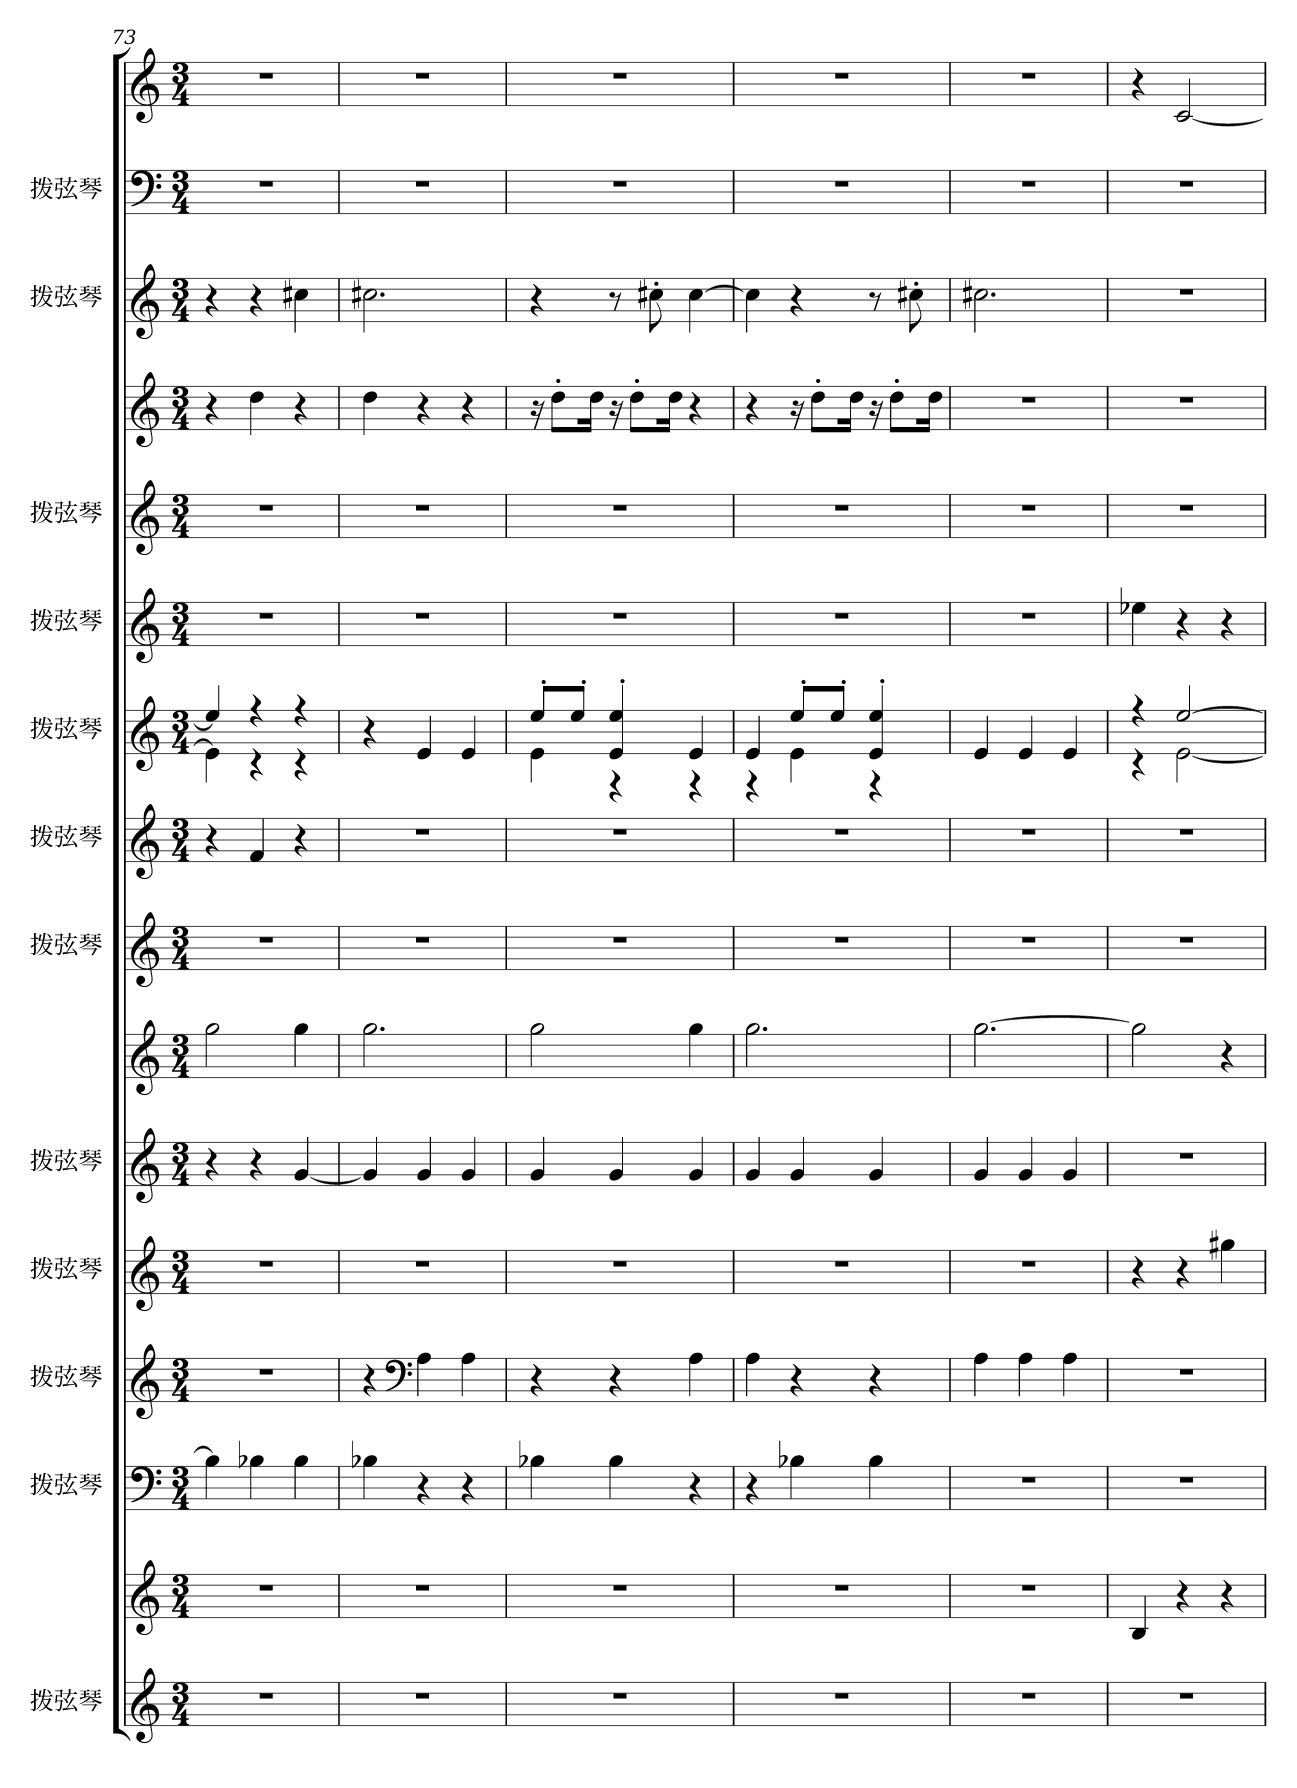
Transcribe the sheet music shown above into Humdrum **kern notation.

**kern	**kern	**kern	**kern	**kern	**kern	**kern	**kern	**kern	**kern	**kern	**kern	**kern	**kern	**kern	**kern
*part12	*part12	*part11	*part10	*part9	*part8	*part8	*part7	*part6	*part5	*part4	*part3	*part3	*part2	*part1	*part1
*staff16	*staff15	*staff14	*staff13	*staff12	*staff11	*staff10	*staff9	*staff8	*staff7	*staff6	*staff5	*staff4	*staff3	*staff2	*staff1
*I"拨弦琴	*	*I"拨弦琴	*I"拨弦琴	*I"拨弦琴	*I"拨弦琴	*	*I"拨弦琴	*I"拨弦琴	*I"拨弦琴	*I"拨弦琴	*I"拨弦琴	*	*I"拨弦琴	*I"拨弦琴	*
*clefG2	*clefG2	*clefF4	*clefG2	*clefG2	*clefG2	*clefG2	*clefG2	*clefG2	*clefG2	*clefG2	*clefG2	*clefG2	*clefG2	*clefF4	*clefG2
*k[]	*k[]	*k[]	*k[]	*k[]	*k[]	*k[]	*k[]	*k[]	*k[]	*k[]	*k[]	*k[]	*k[]	*k[]	*k[]
*M3/4	*M3/4	*M3/4	*M3/4	*M3/4	*M3/4	*M3/4	*M3/4	*M3/4	*M3/4	*M3/4	*M3/4	*M3/4	*M3/4	*M3/4	*M3/4
=73	=73	=73	=73	=73	=73	=73	=73	=73	=73	=73	=73	=73	=73	=73	=73
*	*	*	*	*	*	*	*	*	*^	*	*	*	*	*	*
2.r	2.r	4B-\]	2.r	2.r	4r	2gg\	2.r	4r	4ee/]	4e\]	2.r	2.r	4r	4r	2.r	2.r
.	.	4B-X\	.	.	4r	.	.	4f/	4r	4r	.	.	4dd\	4r	.	.
.	.	4B-\	.	.	[4g/	4gg\	.	4r	4r	4r	.	.	4r	4cc#X\	.	.
*	*	*	*	*	*	*	*	*	*v	*v	*	*	*	*	*	*
=74	=74	=74	=74	=74	=74	=74	=74	=74	=74	=74	=74	=74	=74	=74	=74
2.r	2.r	4B-X\	4r	2.r	4g/]	2.gg\	2.r	2.r	4r	2.r	2.r	4dd\	2.cc#X\	2.r	2.r
*	*	*	*clefF4	*	*	*	*	*	*	*	*	*	*	*	*
.	.	4r	4A\	.	4g/	.	.	.	4e/	.	.	4r	.	.	.
.	.	4r	4A\	.	4g/	.	.	.	4e/	.	.	4r	.	.	.
=75	=75	=75	=75	=75	=75	=75	=75	=75	=75	=75	=75	=75	=75	=75	=75
*	*	*	*	*	*	*	*	*	*^	*	*	*	*	*	*
2.r	2.r	4B-X\	4r	2.r	4g/	2gg\	2.r	2.r	8ee'/L	4e\	2.r	2.r	16r	4r	2.r	2.r
.	.	.	.	.	.	.	.	.	.	.	.	.	8dd'\L	.	.	.
.	.	.	.	.	.	.	.	.	8ee'/J	.	.	.	.	.	.	.
.	.	.	.	.	.	.	.	.	.	.	.	.	16dd\Jk	.	.	.
.	.	4B-\	4r	.	4g/	.	.	.	4e/' 4ee/'	4r	.	.	16r	8r	.	.
.	.	.	.	.	.	.	.	.	.	.	.	.	8dd'\L	.	.	.
.	.	.	.	.	.	.	.	.	.	.	.	.	.	8cc#X'\	.	.
.	.	.	.	.	.	.	.	.	.	.	.	.	16dd\Jk	.	.	.
.	.	4r	4A\	.	4g/	4gg\	.	.	4e/	4r	.	.	4r	[4cc#\	.	.
=76	=76	=76	=76	=76	=76	=76	=76	=76	=76	=76	=76	=76	=76	=76	=76	=76
2.r	2.r	4r	4A\	2.r	4g/	2.gg\	2.r	2.r	4e/	4r	2.r	2.r	4r	4cc#\]	2.r	2.r
.	.	4B-X\	4r	.	4g/	.	.	.	8ee'/L	4e\	.	.	16r	4r	.	.
.	.	.	.	.	.	.	.	.	.	.	.	.	8dd'\L	.	.	.
.	.	.	.	.	.	.	.	.	8ee'/J	.	.	.	.	.	.	.
.	.	.	.	.	.	.	.	.	.	.	.	.	16dd\Jk	.	.	.
.	.	4B-\	4r	.	4g/	.	.	.	4e/' 4ee/'	4r	.	.	16r	8r	.	.
.	.	.	.	.	.	.	.	.	.	.	.	.	8dd'\L	.	.	.
.	.	.	.	.	.	.	.	.	.	.	.	.	.	8cc#X'\	.	.
.	.	.	.	.	.	.	.	.	.	.	.	.	16dd\Jk	.	.	.
*	*	*	*	*	*	*	*	*	*v	*v	*	*	*	*	*	*
=77	=77	=77	=77	=77	=77	=77	=77	=77	=77	=77	=77	=77	=77	=77	=77
2.r	2.r	2.r	4A\	2.r	4g/	[2.gg\	2.r	2.r	4e/	2.r	2.r	2.r	2.cc#X\	2.r	2.r
.	.	.	4A\	.	4g/	.	.	.	4e/	.	.	.	.	.	.
.	.	.	4A\	.	4g/	.	.	.	4e/	.	.	.	.	.	.
=78	=78	=78	=78	=78	=78	=78	=78	=78	=78	=78	=78	=78	=78	=78	=78
*	*	*	*	*	*	*	*	*	*^	*	*	*	*	*	*
2.r	4B/	2.r	2.r	4r	2.r	2gg\]	2.r	2.r	4r	4r	4ee-X\	2.r	2.r	2.r	2.r	4r
.	4r	.	.	4r	.	.	.	.	[2ee/	[2e\	4r	.	.	.	.	[2c/
.	4r	.	.	4gg#X\	.	4r	.	.	.	.	4r	.	.	.	.	.
*	*	*	*	*	*	*	*	*	*v	*v	*	*	*	*	*	*
=	=	=	=	=	=	=	=	=	=	=	=	=	=	=	=
*-	*-	*-	*-	*-	*-	*-	*-	*-	*-	*-	*-	*-	*-	*-	*-
